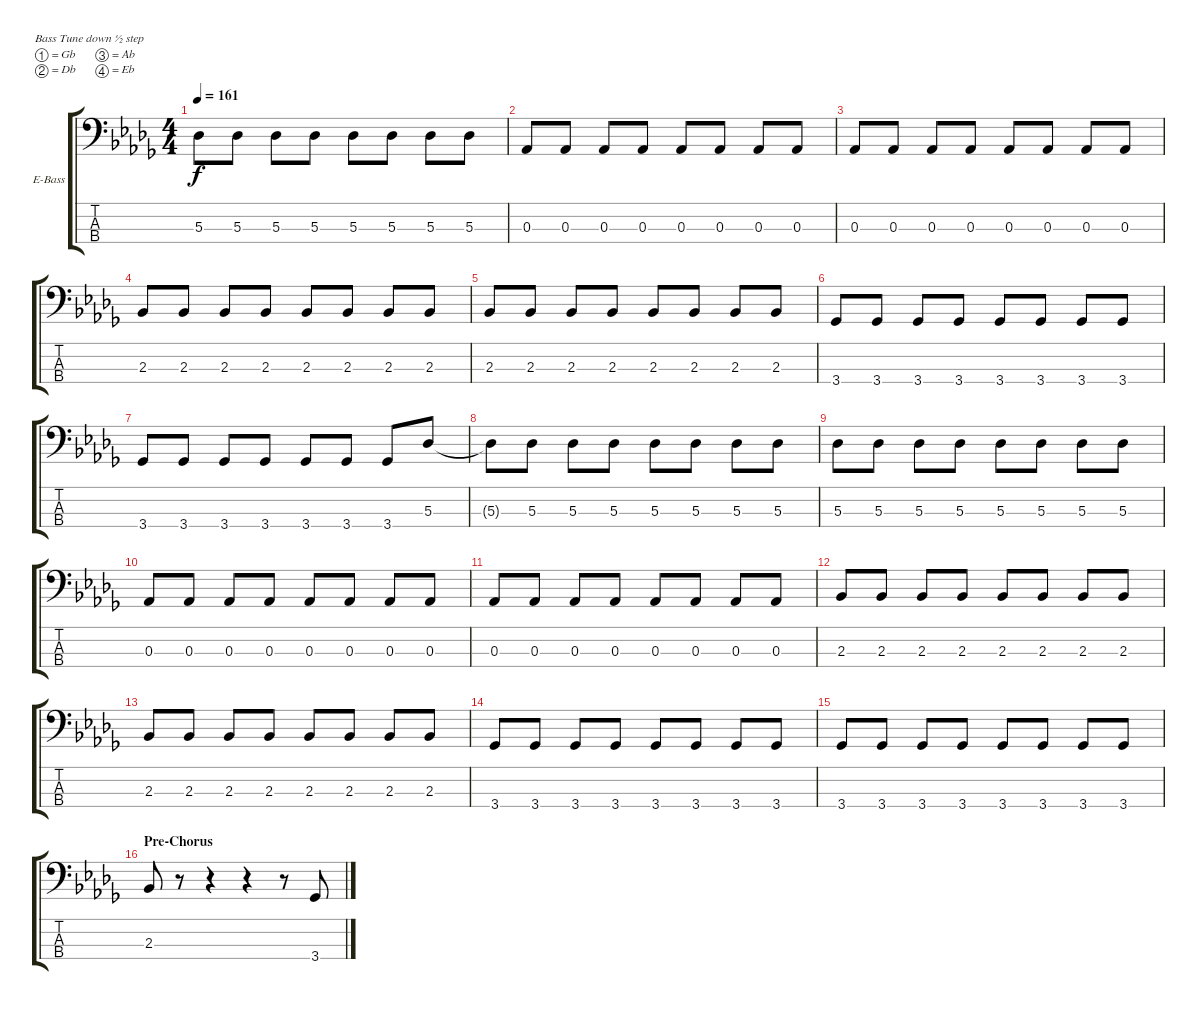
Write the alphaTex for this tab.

\bracketExtendMode groupsimilarinstruments
\firstSystemTrackNameOrientation horizontal
\otherSystemsTrackNameOrientation horizontal
\track ("Joe Principe - Bass" "E-Bass") {instrument electricbassfinger}
\staff {score tabs}
\tuning (Gb2 Db2 Ab1 Eb1)
\ts (4 4)
\tempo 161
\clef f4
\ks db
5.3.8{dy f} 5.3.8 5.3.8 5.3.8 5.3.8 5.3.8 5.3.8 5.3.8 |
0.3.8 0.3.8 0.3.8 0.3.8 0.3.8 0.3.8 0.3.8 0.3.8 |
0.3.8 0.3.8 0.3.8 0.3.8 0.3.8 0.3.8 0.3.8 0.3.8 |
2.3.8 2.3.8 2.3.8 2.3.8 2.3.8 2.3.8 2.3.8 2.3.8 |
2.3.8 2.3.8 2.3.8 2.3.8 2.3.8 2.3.8 2.3.8 2.3.8 |
3.4.8 3.4.8 3.4.8 3.4.8 3.4.8 3.4.8 3.4.8 3.4.8 |
3.4.8 3.4.8 3.4.8 3.4.8 3.4.8 3.4.8 3.4.8 5.3.8 |
5.3{t}.8 5.3.8 5.3.8 5.3.8 5.3.8 5.3.8 5.3.8 5.3.8 |
5.3.8 5.3.8 5.3.8 5.3.8 5.3.8 5.3.8 5.3.8 5.3.8 |
0.3.8 0.3.8 0.3.8 0.3.8 0.3.8 0.3.8 0.3.8 0.3.8 |
0.3.8 0.3.8 0.3.8 0.3.8 0.3.8 0.3.8 0.3.8 0.3.8 |
2.3.8 2.3.8 2.3.8 2.3.8 2.3.8 2.3.8 2.3.8 2.3.8 |
2.3.8 2.3.8 2.3.8 2.3.8 2.3.8 2.3.8 2.3.8 2.3.8 |
3.4.8 3.4.8 3.4.8 3.4.8 3.4.8 3.4.8 3.4.8 3.4.8 |
3.4.8 3.4.8 3.4.8 3.4.8 3.4.8 3.4.8 3.4.8 3.4.8 |
\section ("" "Pre-Chorus")
2.3.8 r.8 r.4 r.4 r.8 3.4.8
